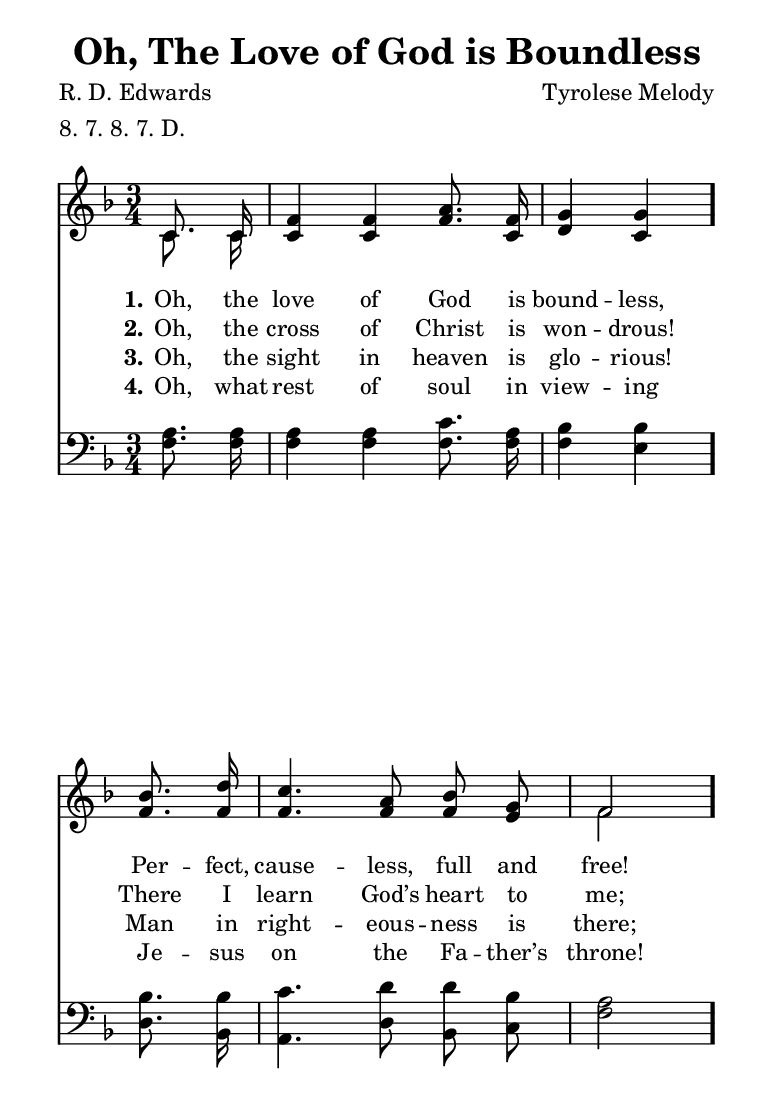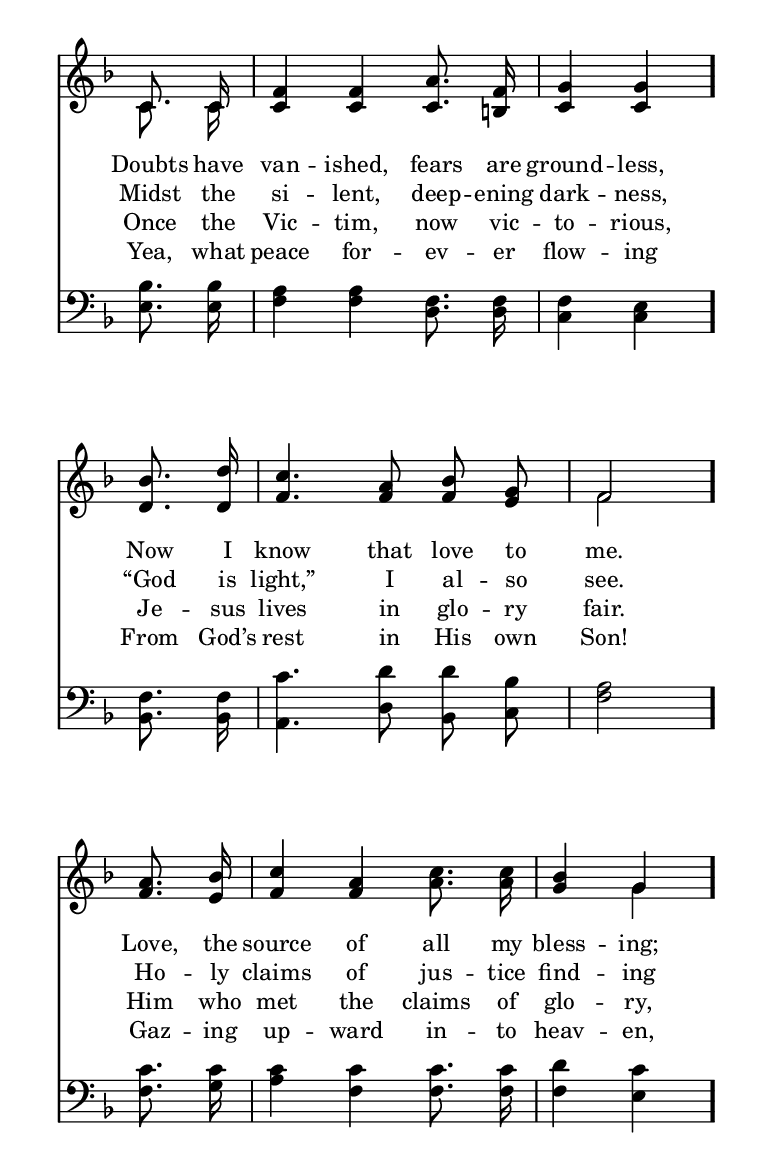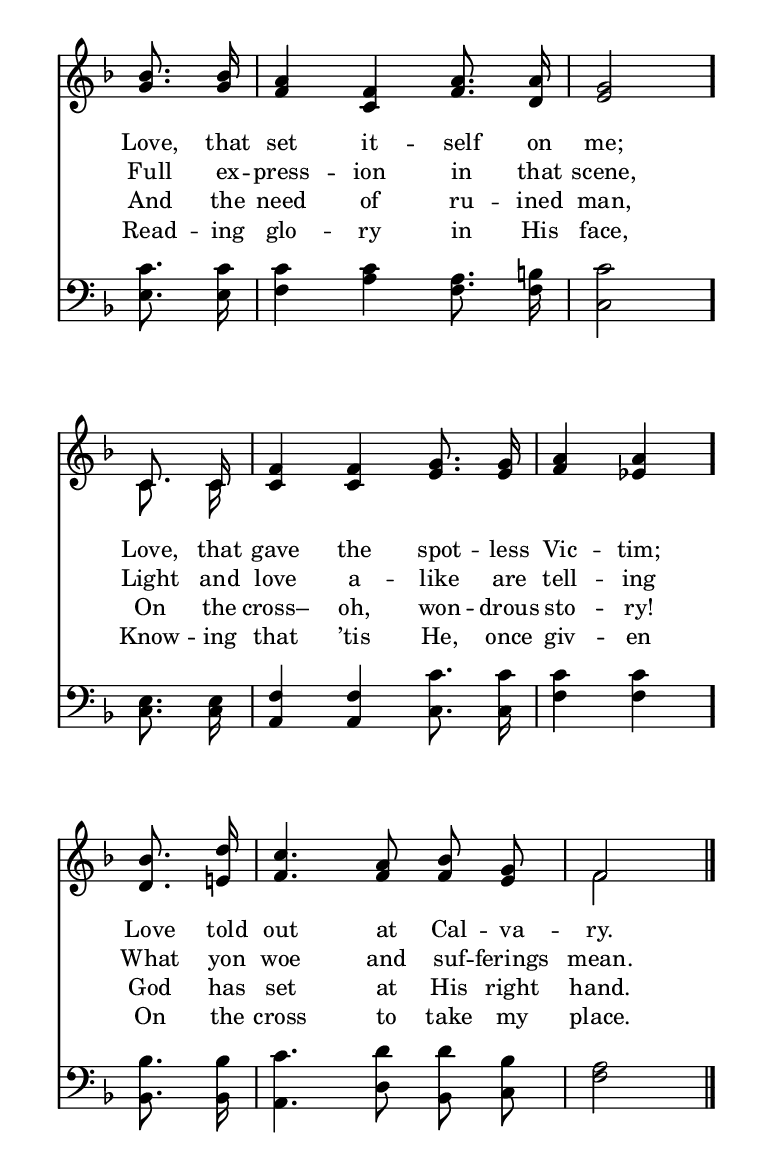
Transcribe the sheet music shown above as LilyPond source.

\include "common/global.ily"
\paper {
  \include "common/paper.ily"
}

\header{
  %gospel
  hymnnumber = "109"
  title = "Oh, The Love of God is Boundless"
  tunename = "Tyrol"
  meter = "8. 7. 8. 7. D."
  poet = "R. D. Edwards"
  composer = "Tyrolese Melody"
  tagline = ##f
}

% for fermata in MIDI
ta = { \tempo 4=80 }
tb = { \tempo 4=40 }

patternAA = { c8. c16 | c4 c4 c8. c16 | c4 c4 }
patternAB = { c8. c16 | c4 c4 c8. c16 | c2    }

patternBA = { c8. c16 | c4. c8 c8 c8  | c2    }

global = {
  \include "common/overrides.ily"
  \override Staff.TimeSignature.style = #'numbered
  \time 3/4
  \override Score.MetronomeMark.transparent = ##t % hide all fermata changes too
  \ta
  \key f \major
  \partial 4
  \autoBeamOff
}

notesSoprano = {
\global
\relative c' {

  \changePitch \patternAA { c c | f f a f | g g }
  \changePitch \patternBA { bes d | c a bes g | f }
  \changePitch \patternAA { c c | f f a f | g g }
  \changePitch \patternBA { bes d | c a bes g | f }

  \changePitch \patternAA { a bes | c a c c | bes g }
  \changePitch \patternAB { bes bes | a f a a | g }
  \changePitch \patternAA { c, c | f f g g | a a }
  \changePitch \patternBA { bes d | c a bes g | f }

  \bar "|."

}
}

notesAlto = {
\global
\relative e' {

  \changePitch \patternAA { c c | c c f c | d c }
  \changePitch \patternBA { f f | f f f e | f }
  \changePitch \patternAA { c c | c c c b! | c c }
  \changePitch \patternBA { d d | f f f e | f }

  \changePitch \patternAA { f e | f f a a | g g }
  \changePitch \patternAB { g g | f c f d | e }
  \changePitch \patternAA { c c | c c e e | f ees }
  \changePitch \patternBA { d e! | f f f e | f }

}
}

notesTenor = {
\global
\relative a {

  \changePitch \patternAA { a a | a a c a | bes bes }
  \changePitch \patternBA { bes bes | c d d bes | a }
  \changePitch \patternAA { bes bes | a a f f | f e }
  \changePitch \patternBA { f f | c' d d bes | a }

  \changePitch \patternAA { c c | c c c c | d c }
  \changePitch \patternAB { c c | c c a b! | c }
  \changePitch \patternAA { e, e | f f c' c | c c }
  \changePitch \patternBA { bes bes | c d d bes | a }

}
}

notesBass = {
\global
\relative f {

  \changePitch \patternAA { f f | f f f f | f e }
  \changePitch \patternBA { d bes | a d bes c | f }
  \changePitch \patternAA { e e | f f d d | c c }
  \changePitch \patternBA { bes bes | a d bes c | f }

  \changePitch \patternAA { f g | a f f f | f e }
  \changePitch \patternAB { e e | f a f f | c }
  \changePitch \patternAA { c c | a a c c | f f }
  \changePitch \patternBA { bes, bes | a d bes c | f }

}
}

wordsA = \lyricmode {
\set stanza = "1."

Oh, the love of God is bound -- less, \bar "."
Per -- fect, cause -- less, full and free! \bar "." \break
Doubts have van -- ished, fears are ground -- less, \bar "."
Now I know that love to me. \bar "." \break
Love, the source of all my bless -- ing; \bar "."
Love, that set it -- self on me; \bar "." \break
Love, that gave the spot -- less Vic -- tim; \bar "."
Love told out at Cal -- va -- ry. \bar "." \break

}

wordsB = \lyricmode {
\set stanza = "2."

Oh, the cross of Christ is won -- drous!
There I learn God’s heart to me;
Midst the si -- lent, deep -- ening dark -- ness,
“God is light,” I al -- so see.
Ho -- ly claims of jus -- tice find -- ing
Full ex -- press -- ion in that scene,
Light and love a -- like are tell -- ing
What yon woe and suf -- ferings mean.

}

wordsC = \lyricmode {
\set stanza = "3."

Oh, the sight in heaven is glo -- rious!
Man in right -- eous -- ness is there;
Once the Vic -- tim, now vic -- to -- rious,
Je -- sus lives in glo -- ry fair.
Him who met the claims of glo -- ry,
And the need of ru -- ined man,
On the cross– oh, won -- drous sto -- ry!
God has set at His right hand.

}

wordsD = \lyricmode {
\set stanza = "4."

Oh, what rest of soul in view -- ing
Je -- sus on the Fa -- ther’s throne!
Yea, what peace for -- ev -- er flow -- ing
From God’s rest in His own Son!
Gaz -- ing up -- ward in -- to heav -- en,
Read -- ing glo -- ry in His face,
Know -- ing that ’tis He, once giv -- en
On the cross to take my place.

}

\score {
  \context ChoirStaff <<
    \context Staff = upper <<
      \set Staff.autoBeaming = ##f
      \set ChoirStaff.systemStartDelimiter = #'SystemStartBar
      \set ChoirStaff.printPartCombineTexts = ##f
      \partcombine #'(2 . 9) \notesSoprano \notesAlto
      \context NullVoice = sopranos { \voiceOne << \notesSoprano >> }
      \context NullVoice = altos { \voiceTwo << \notesAlto >> }
      \context Lyrics = one   \lyricsto sopranos \wordsA
      \context Lyrics = two   \lyricsto sopranos \wordsB
      \context Lyrics = three \lyricsto sopranos \wordsC
      \context Lyrics = four  \lyricsto sopranos \wordsD
    >>
    \context Staff = men <<
      \set Staff.autoBeaming = ##f
      \clef bass
      \set ChoirStaff.printPartCombineTexts = ##f
      \partcombine #'(2 . 9) \notesTenor \notesBass
      \context NullVoice = tenors { \voiceOne << \notesTenor >> }
      \context NullVoice = basses { \voiceTwo << \notesBass >> }
    >>
  >>
  \layout {
    \include "common/layout.ily"
  }
  \midi{
    \include "common/midi.ily"
  }
}

\version "2.19.49"  % necessary for upgrading to future LilyPond versions.

% vi:set et ts=2 sw=2 ai nocindent syntax=lilypond:
